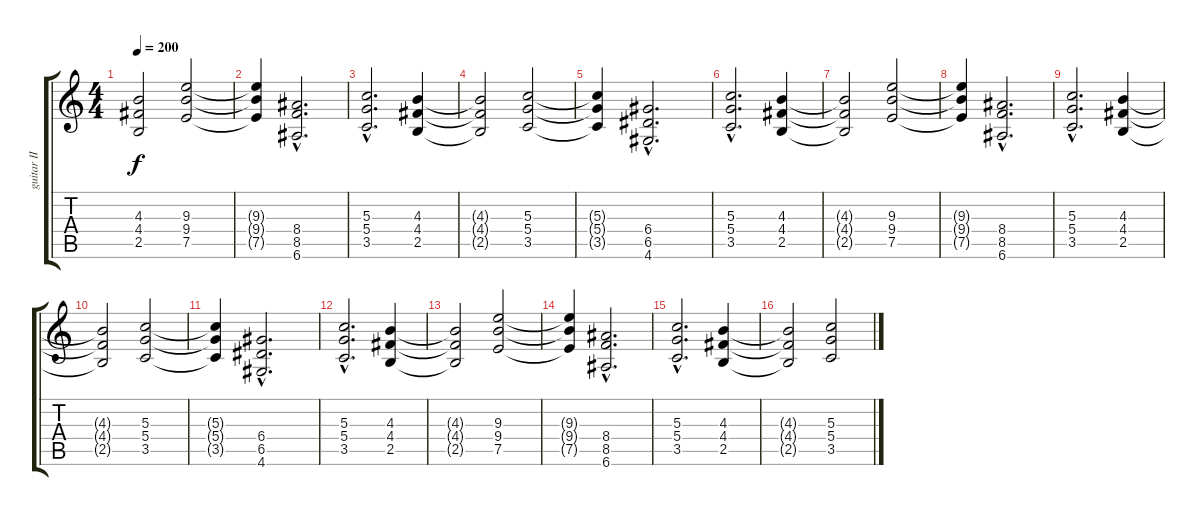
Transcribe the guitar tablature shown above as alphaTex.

\track ("guitar II" "guitar II") {instrument distortionguitar}
\staff {score tabs}
\tuning (E4 B3 G3 D3 A2 E2) {hide}
\ts (4 4)
\tempo 200
\clef g2
\ks c
(4.3{t} 4.4{t} 2.5{t}).2{dy f} (9.3 9.4 7.5).2 |
(9.3{t} 9.4{t} 7.5{t}).4 (8.4{hac} 8.5{hac} 6.6{hac}).2{d} |
(5.3{hac} 5.4{hac} 3.5{hac}).2{d} (4.3 4.4 2.5).4 |
(4.3{t} 4.4{t} 2.5{t}).2 (5.3 5.4 3.5).2 |
(5.3{t} 5.4{t} 3.5{t}).4 (6.4{hac} 6.5{hac} 4.6{hac}).2{d} |
(5.3{hac} 5.4{hac} 3.5{hac}).2{d} (4.3 4.4 2.5).4 |
(4.3{t} 4.4{t} 2.5{t}).2 (9.3 9.4 7.5).2 |
(9.3{t} 9.4{t} 7.5{t}).4 (8.4{hac} 8.5{hac} 6.6{hac}).2{d} |
(5.3{hac} 5.4{hac} 3.5{hac}).2{d} (4.3 4.4 2.5).4 |
(4.3{t} 4.4{t} 2.5{t}).2 (5.3 5.4 3.5).2 |
(5.3{t} 5.4{t} 3.5{t}).4 (6.4{hac} 6.5{hac} 4.6{hac}).2{d} |
(5.3{hac} 5.4{hac} 3.5{hac}).2{d} (4.3 4.4 2.5).4 |
(4.3{t} 4.4{t} 2.5{t}).2 (9.3 9.4 7.5).2 |
(9.3{t} 9.4{t} 7.5{t}).4 (8.4{hac} 8.5{hac} 6.6{hac}).2{d} |
(5.3{hac} 5.4{hac} 3.5{hac}).2{d} (4.3 4.4 2.5).4 |
(4.3{t} 4.4{t} 2.5{t}).2 (5.3 5.4 3.5).2
